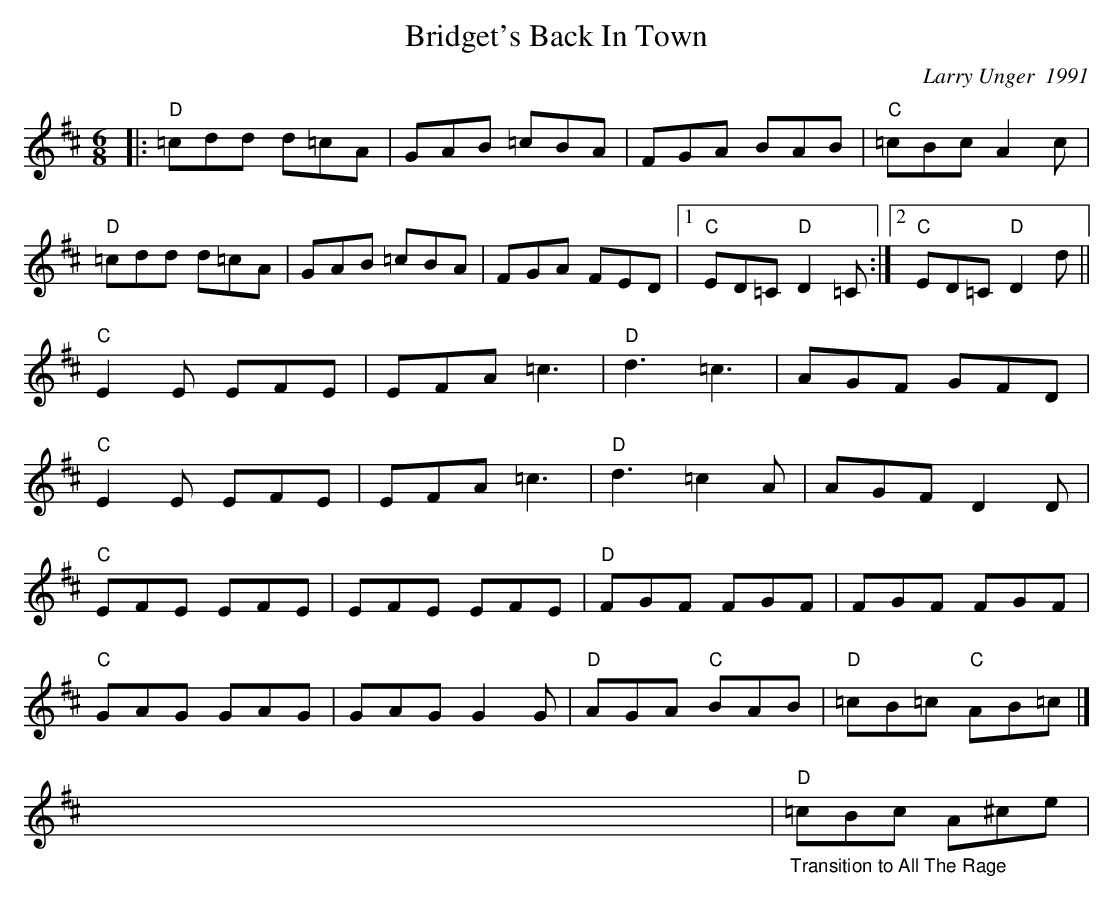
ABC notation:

X:1
T: Bridget's Back In Town
C: Larry Unger  1991
M: 6/8
L: 1/8
K:D
|:"D" =cdd d=cA| GAB =cBA| FGA BAB| "C" =cBc A2c |
"D" =cdd d=cA| GAB =cBA| FGA FED |1"C" ED=C "D" D2=C:|2 "C" ED=C "D"D2d||
"C" E2E EFE | EFA =c3| "D" d3 =c3 | AGF GFD|
"C" E2E EFE | EFA =c3| "D" d3 =c2A| AGF D2D|
"C" EFE EFE|EFE EFE|"D" FGF FGF | FGF FGF|
"C" GAG GAG| GAG G2G | "D" AGA "C" BAB| "D" =cB=c "C" AB=c|]
xxxxxxxxxxxxxx|"_Transition to All The Rage	""D" =cBc A^ce |
